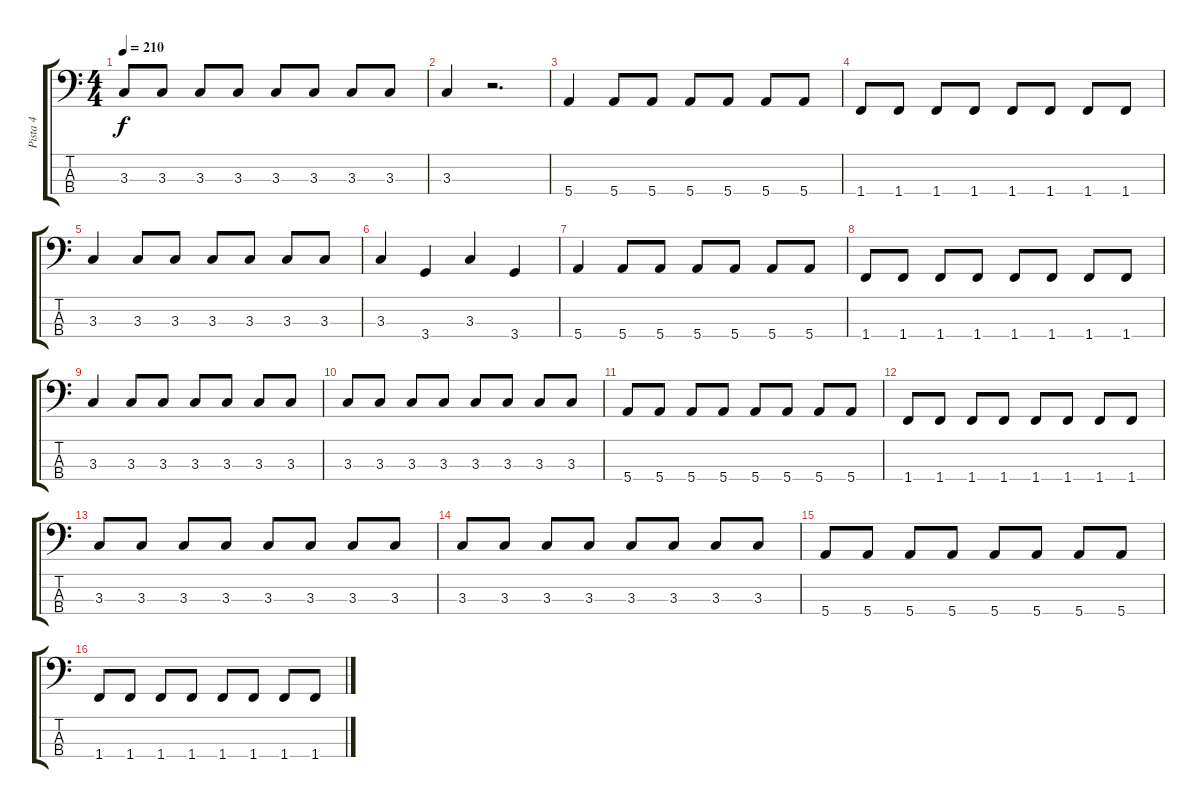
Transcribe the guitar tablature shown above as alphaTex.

\track ("Pista 4" "Pista 4") {instrument electricbassfinger}
\staff {score tabs}
\tuning (G2 D2 A1 E1) {hide}
\ts (4 4)
\tempo 210
\clef f4
\ks c
3.3.8{dy f} 3.3.8 3.3.8 3.3.8 3.3.8 3.3.8 3.3.8 3.3.8 |
3.3.4 r.2{d} |
5.4.4 5.4.8 5.4.8 5.4.8 5.4.8 5.4.8 5.4.8 |
1.4.8 1.4.8 1.4.8 1.4.8 1.4.8 1.4.8 1.4.8 1.4.8 |
3.3.4 3.3.8 3.3.8 3.3.8 3.3.8 3.3.8 3.3.8 |
3.3.4 3.4.4 3.3.4 3.4.4 |
5.4.4 5.4.8 5.4.8 5.4.8 5.4.8 5.4.8 5.4.8 |
1.4.8 1.4.8 1.4.8 1.4.8 1.4.8 1.4.8 1.4.8 1.4.8 |
3.3.4 3.3.8 3.3.8 3.3.8 3.3.8 3.3.8 3.3.8 |
3.3.8 3.3.8 3.3.8 3.3.8 3.3.8 3.3.8 3.3.8 3.3.8 |
5.4.8 5.4.8 5.4.8 5.4.8 5.4.8 5.4.8 5.4.8 5.4.8 |
1.4.8 1.4.8 1.4.8 1.4.8 1.4.8 1.4.8 1.4.8 1.4.8 |
3.3.8 3.3.8 3.3.8 3.3.8 3.3.8 3.3.8 3.3.8 3.3.8 |
3.3.8 3.3.8 3.3.8 3.3.8 3.3.8 3.3.8 3.3.8 3.3.8 |
5.4.8 5.4.8 5.4.8 5.4.8 5.4.8 5.4.8 5.4.8 5.4.8 |
1.4.8 1.4.8 1.4.8 1.4.8 1.4.8 1.4.8 1.4.8 1.4.8
